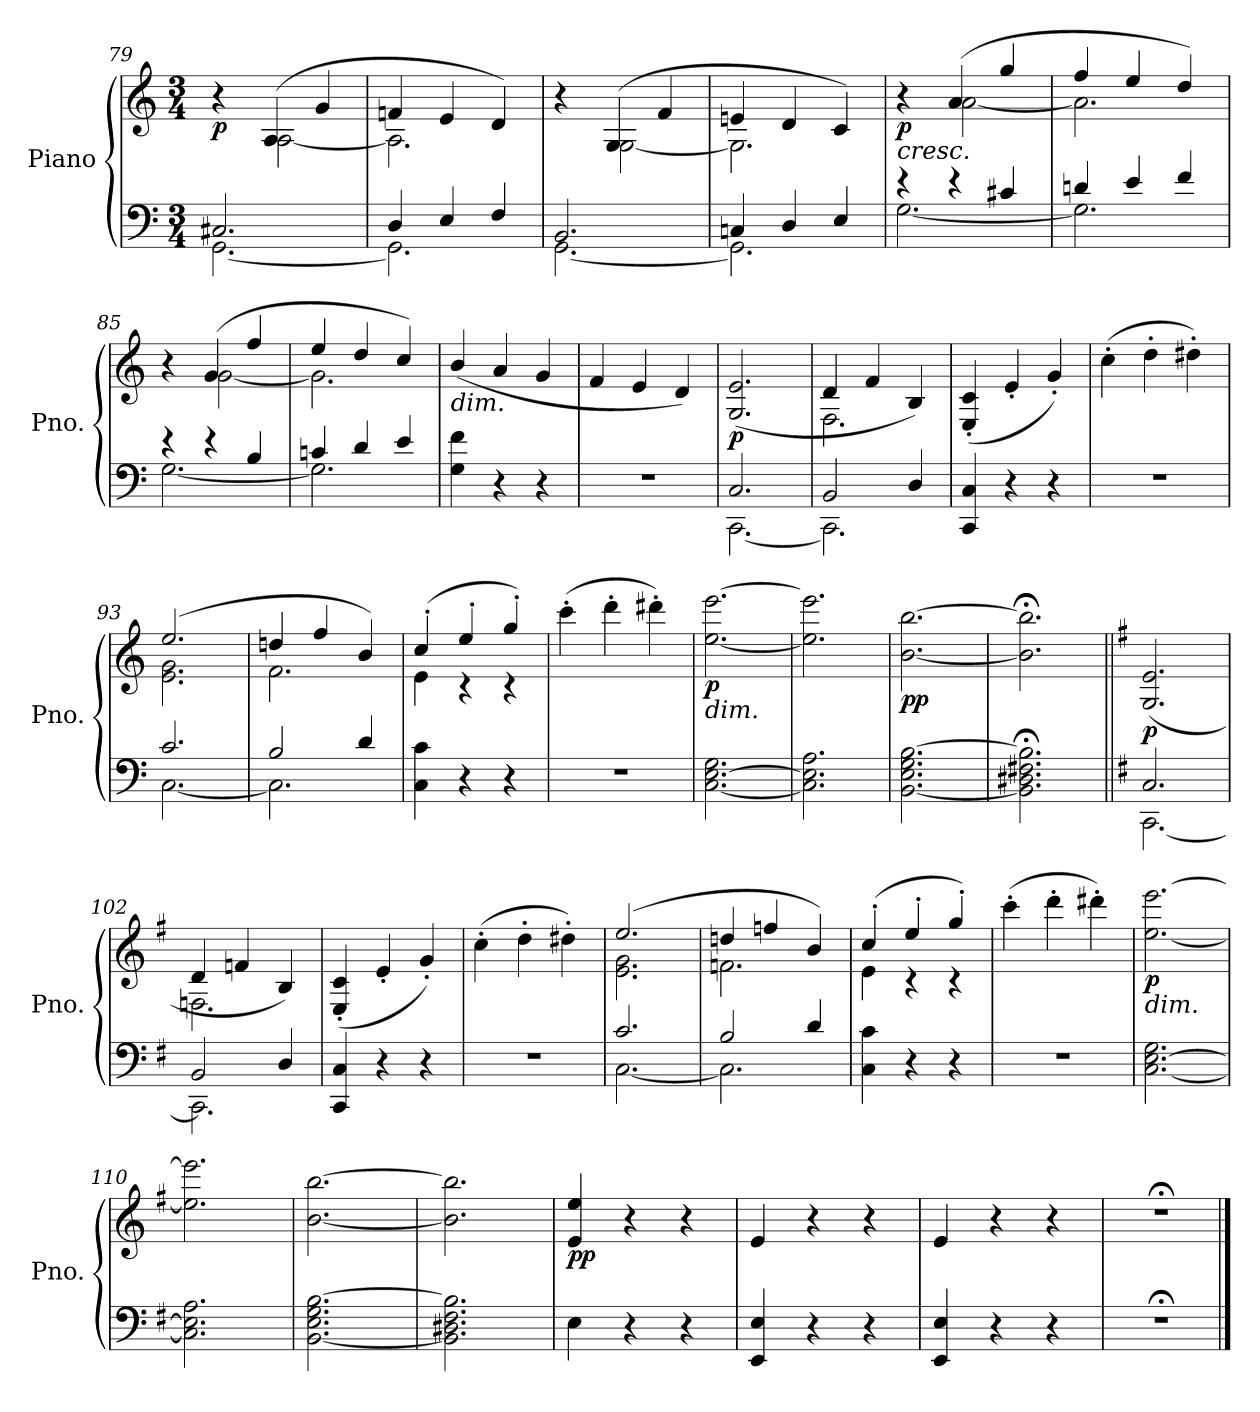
**kern	**kern	**dynam
*part1	*part1	*part1
*staff2	*staff1	*staff1/2
*I"Piano	*	*
*I'Pno.	*	*
*clefF4	*clefG2	*
*k[]	*k[]	*
*M3/4	*M3/4	*
=79	=79	=79
*^	*^	*
!	!	!	!	!LO:DY:b
2.C#X/	[2.GG\	4r	4ryy	p
.	.	(>4A/	[2A\	.
.	.	4g/	.	.
=80	=80	=80	=80	=80
4D/	2.GG\]	4fn/	2.A\]	.
4E/	.	4e/	.	.
4F/	.	4d/)	.	.
!!LO:PB:g=z	!!
=81	=81	=81	=81	=81
2.BB/	[2.GG\	4r	4ryy	.
.	.	(>4G/	[2G\	.
.	.	4f/	.	.
=82	=82	=82	=82	=82
4Cn/	2.GG\]	4en/	2.G\]	.
4D/	.	4d/	.	.
4E/	.	4c/)	.	.
=83	=83	=83	=83	=83
!	!	!LO:TX:b:i:t=cresc.	!	!
!	!	!	!	!LO:DY:b
4r	[2.G\	4r	4ryy	p
4r	.	(>4a/	[2a\	.
4c#X/	.	4gg/	.	.
=84	=84	=84	=84	=84
4dn/	2.G\]	4ff/	2.a\]	.
4e/	.	4ee/	.	.
4f/	.	4dd/)	.	.
=85	=85	=85	=85	=85
4r	[2.G\	4r	4ryy	.
4r	.	(>4g/	[2g\	.
4B/	.	4ff/	.	.
=86	=86	=86	=86	=86
4cn/	2.G\]	4ee/	2.g\]	.
4d/	.	4dd/	.	.
4e/	.	4cc/)	.	.
*v	*v	*	*	*
*	*v	*v	*
=87	=87	=87
!	!LO:TX:b:i:t=dim.	!
4G\ 4f\	(<4b/	.
4r	4a/	.
4r	4g/	.
=88	=88	=88
2.r	4f/	.
.	4e/	.
.	4d/)	.
=89	=89	=89
*^	*	*
!	!	!	!LO:DY:b
2.C/	[2.CC\	(>2.G/ 2.e/	p
!!LO:LB:g=z
=90	=90	=90	=90
*	*	*^	*
2BB/	2.CC\]	4d/	2.F\	.
.	.	4f/	.	.
4D/	.	4B/)	.	.
*v	*v	*	*	*
*	*v	*v	*
=91	=91	=91
4CC/ 4C/	(<4E/' 4c/'	.
4r	4e'/	.
4r	4g'/)	.
=92	=92	=92
2.r	(>4cc'\	.
.	4dd'\	.
.	4dd#X'\)	.
=93	=93	=93
*^	*^	*
2.c/	[2.C\	(>2.ee/	2.e\ 2.g\	.
=94	=94	=94	=94	=94
2B/	2.C\]	4ddn/	2.f\	.
.	.	4ff/	.	.
4d/	.	4b/)	.	.
*v	*v	*	*	*
=95	=95	=95	=95
4C\ 4c\	(>4cc'/	4e\	.
4r	4ee'/	4r	.
4r	4gg'/)	4r	.
*	*v	*v	*
=96	=96	=96
2.r	(>4ccc'\	.
.	4ddd'\	.
.	4ddd#X'\)	.
=97	=97	=97
!	!LO:TX:b:i:t=dim.	!
!	!	!LO:DY:b
[2.C\ [2.E\ 2.G\	[2.ee\ [2.eee\	p
=98	=98	=98
2.C\] 2.E\] 2.A\	2.ee\] 2.eee\]	.
=99	=99	=99
!	!	!LO:DY:b
[2.BB\ 2.E\ 2.G\ [2.B\	[2.b\ [2.bb\	pp
=100	=100	=100
2.BB\];< 2.D#X\;< 2.F#X\;< 2.B\];<	2.b\];< 2.bb\];<	.
!!LO:LB:g=z
=101||	=101||	=101||
*k[f#]	*k[f#]	*
*^	*	*
!	!	!	!LO:DY:b
2.C/	[2.CC\	(>2.G/ 2.e/	p
=102	=102	=102	=102
*	*	*^	*
2BB/	2.CC\]	4d/	2.Fn\	.
.	.	4fn/	.	.
4D/	.	4B/)	.	.
*v	*v	*	*	*
*	*v	*v	*
=103	=103	=103
4CC/ 4C/	(<4E/' 4c/'	.
4r	4e'/	.
4r	4g'/)	.
=104	=104	=104
2.r	(>4cc'\	.
.	4dd'\	.
.	4dd#X'\)	.
=105	=105	=105
*^	*^	*
2.c/	[2.C\	(>2.ee/	2.e\ 2.g\	.
=106	=106	=106	=106	=106
2B/	2.C\]	4ddn/	2.fn\	.
.	.	4ffn/	.	.
4d/	.	4b/)	.	.
*v	*v	*	*	*
=107	=107	=107	=107
4C\ 4c\	(>4cc'/	4e\	.
4r	4ee'/	4r	.
4r	4gg'/)	4r	.
*	*v	*v	*
=108	=108	=108
2.r	(>4ccc'\	.
.	4ddd'\	.
.	4ddd#X'\)	.
=109	=109	=109
!	!LO:TX:b:i:t=dim.	!
!	!	!LO:DY:b
[2.C\ [2.E\ 2.G\	[2.ee\ [2.eee\	p
=110	=110	=110
2.C\] 2.E\] 2.A\	2.ee\] 2.eee\]	.
=111	=111	=111
[2.BB\ 2.E\ 2.G\ [2.B\	[2.b\ [2.bb\	.
!!LO:LB:g=z
=112	=112	=112
2.BB\] 2.D#X\ 2.F#\ 2.B\]	2.b\] 2.bb\]	.
=113	=113	=113
!	!	!LO:DY:b
4E\	4e/ 4ee/	pp
4r	4r	.
4r	4r	.
=114	=114	=114
4EE/ 4E/	4e/	.
4r	4r	.
4r	4r	.
=115	=115	=115
4EE/ 4E/	4e/	.
4r	4r	.
4r	4r	.
=116	=116	=116
2.r;<	2.r;<	.
==	==	==
*-	*-	*-
